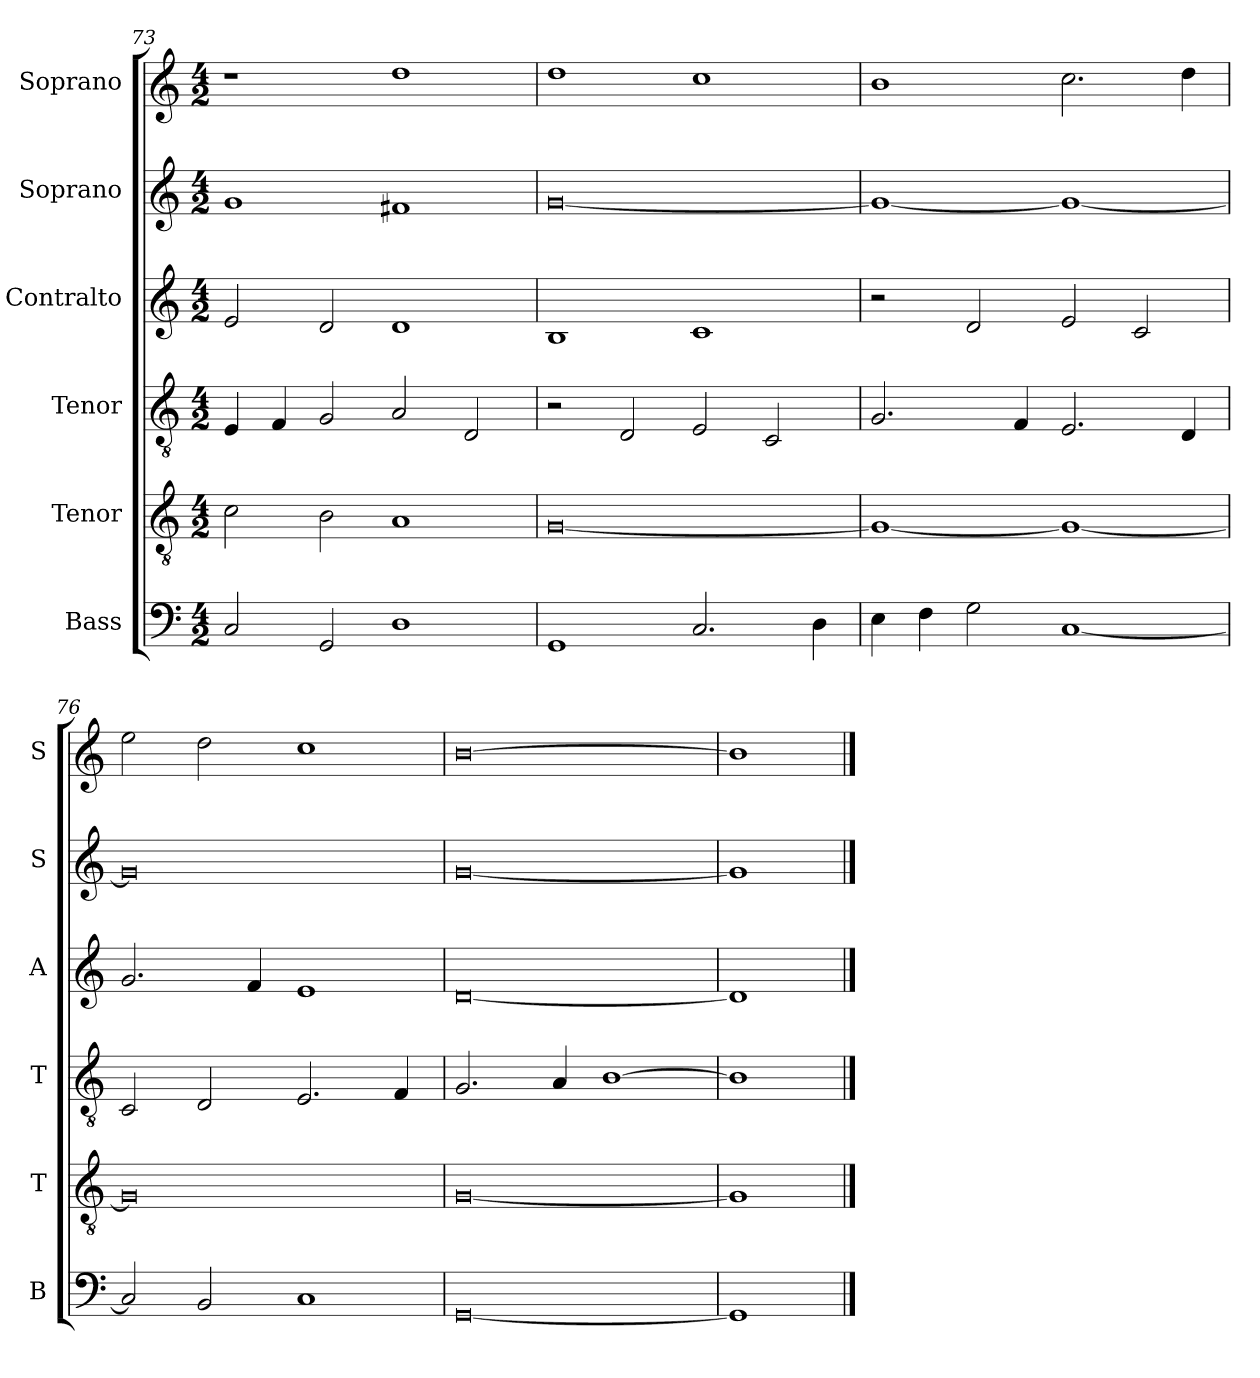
**kern	**kern	**kern	**kern	**kern	**kern
*part6	*part5	*part4	*part3	*part2	*part1
*staff6	*staff5	*staff4	*staff3	*staff2	*staff1
*I"Bass	*I"Tenor	*I"Tenor	*I"Contralto	*I"Soprano	*I"Soprano
*I'B	*I'T	*I'T	*I'A	*I'S	*I'S
*clefF4	*clefGv2	*clefGv2	*clefG2	*clefG2	*clefG2
*k[]	*k[]	*k[]	*k[]	*k[]	*k[]
*G:mix	*G:mix	*G:mix	*G:mix	*G:mix	*G:mix
*M4/2	*M4/2	*M4/2	*M4/2	*M4/2	*M4/2
=73	=73	=73	=73	=73	=73
2C	2c	4E	2e	1g	1r
.	.	4F	.	.	.
2GG	2B	2G	2d	.	.
1D	1A	2A	1d	1f#X	1dd
.	.	2D	.	.	.
=74	=74	=74	=74	=74	=74
1GG	[0G	2r	1B	[0g	1dd
.	.	2D	.	.	.
2.C	.	2E	1c	.	1cc
.	.	2C	.	.	.
4D	.	.	.	.	.
=75	=75	=75	=75	=75	=75
4E	1G_	2.G	2r	1g_	1b
4F	.	.	.	.	.
2G	.	.	2d	.	.
.	.	4F	.	.	.
[1C	1G_	2.E	2e	1g_	2.cc
.	.	.	2c	.	.
.	.	4D	.	.	4dd
=76	=76	=76	=76	=76	=76
2C]	0G]	2C	2.g	0g]	2ee
2BB	.	2D	.	.	2dd
.	.	.	4f	.	.
1C	.	2.E	1e	.	1cc
.	.	4F	.	.	.
=77	=77	=77	=77	=77	=77
[0GG	[0G	2.G	[0d	[0g	[0b
.	.	4A	.	.	.
.	.	[1B	.	.	.
=78	=78	=78	=78	=78	=78
1GG]	1G]	1B]	1d]	1g]	1b]
==	==	==	==	==	==
*-	*-	*-	*-	*-	*-
